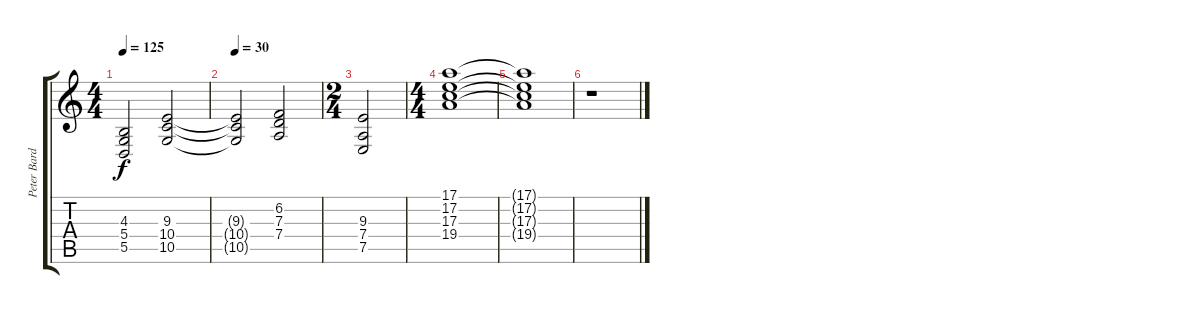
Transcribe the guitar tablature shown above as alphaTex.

\track ("Peter Bardens" "Peter Bard") {instrument drawbarorgan}
\staff {score tabs}
\tuning (E4 B3 G3 D3 A2 E2) {hide}
\ts (4 4)
\tempo 125
\clef g2
\ks c
(4.3 5.4 5.5).2{dy f volume 7 instrument stringensemble1} (9.3 10.4 10.5).2 |
\tempo 30
(9.3{t} 10.4{t} 10.5{t}).2 (6.2 7.3 7.4).2 |
\ts (2 4)
(9.3 7.4 7.5).2 |
\ts (4 4)
(17.1 17.2 17.3 19.4).1{volume 7 instrument synthstrings1} |
(17.1{t} 17.2{t} 17.3{t} 19.4{t}).1{volume 0} |
r.1
